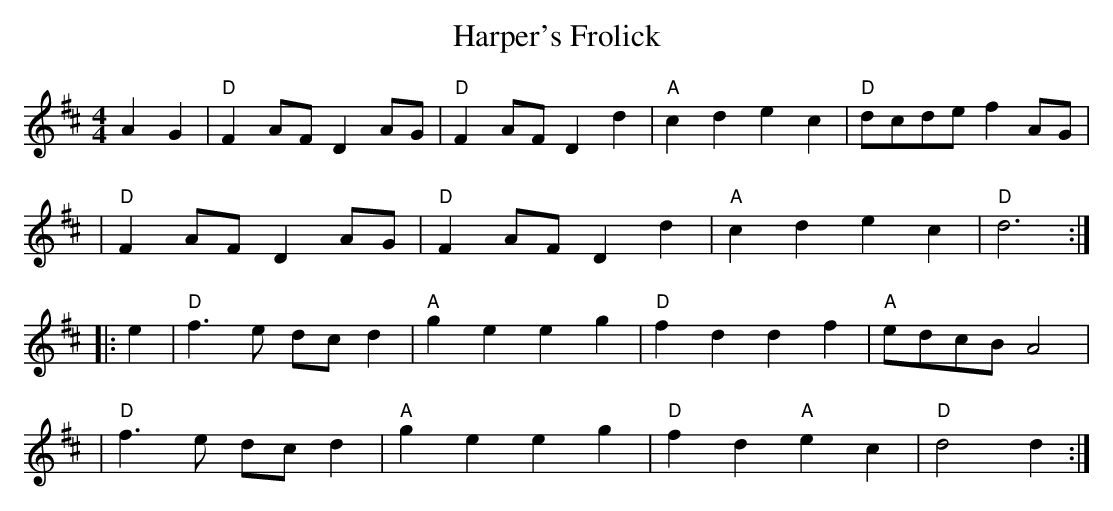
X:1
T:Harper's Frolick
M:4/4
L:1/4
K:D
AG | "D" F A/F/ D A/G/ | "D" F A/F/ Dd | "A" cdec | "D" d/c/d/e/ f A/G/ |
   | "D" F A/F/ D A/G/ | "D" F A/F/ Dd | "A" cdec | "D" d3 :|
|: e | "D" f>e d/c/ d | "A" geeg | "D" fddf | "A" e/d/c/B/ A2 |
     | "D" f>e d/c/ d | "A" geeg | "D" fd "A" ec | "D" d2 d :|
